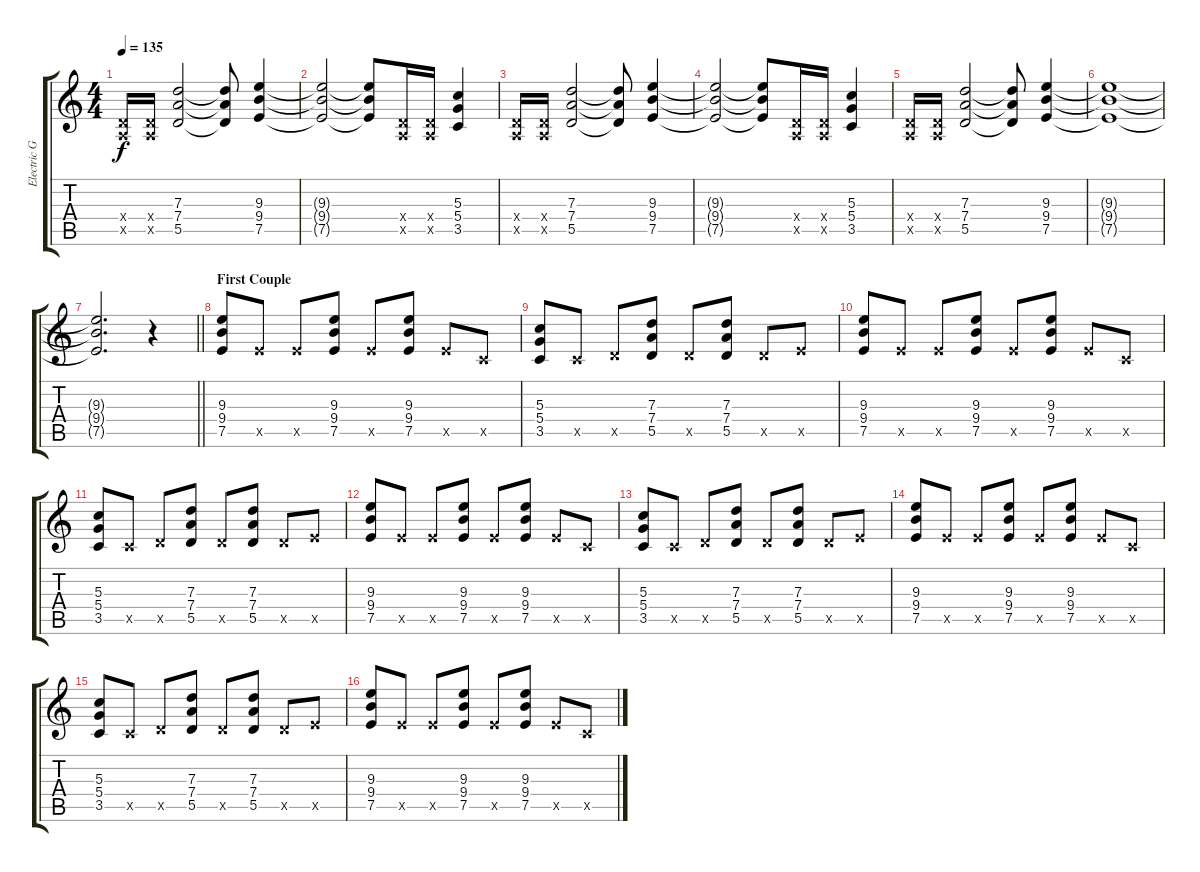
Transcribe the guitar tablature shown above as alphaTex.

\track ("Electric Guitar I" "Electric G") {instrument distortionguitar}
\staff {score tabs}
\tuning (E4 B3 G3 D3 A2 E2) {hide}
\ts (4 4)
\tempo 135
\clef g2
\ks c
(0.4{x} 0.5{x}).16{dy f} (0.4{x} 0.5{x}).16 (7.3 7.4 5.5).2 (7.3{t} 7.4{t} 5.5{t}).8 (9.3 9.4 7.5).4 |
(9.3{t} 9.4{t} 7.5{t}).2 (9.3{t} 9.4{t} 7.5{t}).8 (0.4{x} 0.5{x}).16 (0.4{x} 0.5{x}).16 (5.3 5.4 3.5).4 |
(0.4{x} 0.5{x}).16 (0.4{x} 0.5{x}).16 (7.3 7.4 5.5).2 (7.3{t} 7.4{t} 5.5{t}).8 (9.3 9.4 7.5).4 |
(9.3{t} 9.4{t} 7.5{t}).2 (9.3{t} 9.4{t} 7.5{t}).8 (0.4{x} 0.5{x}).16 (0.4{x} 0.5{x}).16 (5.3 5.4 3.5).4 |
(0.4{x} 0.5{x}).16 (0.4{x} 0.5{x}).16 (7.3 7.4 5.5).2 (7.3{t} 7.4{t} 5.5{t}).8 (9.3 9.4 7.5).4 |
(9.3{t} 9.4{t} 7.5{t}).1 |
\barLineRight lightlight
(9.3{t} 9.4{t} 7.5{t}).2{d} r.4 |
\section ("" "First Couple")
(9.3 9.4 7.5).8 7.5{x}.8 7.5{x}.8 (9.3 9.4 7.5).8 7.5{x}.8 (9.3 9.4 7.5).8 7.5{x}.8 3.5{x}.8 |
(5.3 5.4 3.5).8 3.5{x}.8 5.5{x}.8 (7.3 7.4 5.5).8 5.5{x}.8 (7.3 7.4 5.5).8 5.5{x}.8 7.5{x}.8 |
(9.3 9.4 7.5).8 7.5{x}.8 7.5{x}.8 (9.3 9.4 7.5).8 7.5{x}.8 (9.3 9.4 7.5).8 7.5{x}.8 3.5{x}.8 |
(5.3 5.4 3.5).8 3.5{x}.8 5.5{x}.8 (7.3 7.4 5.5).8 5.5{x}.8 (7.3 7.4 5.5).8 5.5{x}.8 7.5{x}.8 |
(9.3 9.4 7.5).8 7.5{x}.8 7.5{x}.8 (9.3 9.4 7.5).8 7.5{x}.8 (9.3 9.4 7.5).8 7.5{x}.8 3.5{x}.8 |
(5.3 5.4 3.5).8 3.5{x}.8 5.5{x}.8 (7.3 7.4 5.5).8 5.5{x}.8 (7.3 7.4 5.5).8 5.5{x}.8 7.5{x}.8 |
(9.3 9.4 7.5).8 7.5{x}.8 7.5{x}.8 (9.3 9.4 7.5).8 7.5{x}.8 (9.3 9.4 7.5).8 7.5{x}.8 3.5{x}.8 |
(5.3 5.4 3.5).8 3.5{x}.8 5.5{x}.8 (7.3 7.4 5.5).8 5.5{x}.8 (7.3 7.4 5.5).8 5.5{x}.8 7.5{x}.8 |
(9.3 9.4 7.5).8 7.5{x}.8 7.5{x}.8 (9.3 9.4 7.5).8 7.5{x}.8 (9.3 9.4 7.5).8 7.5{x}.8 3.5{x}.8
